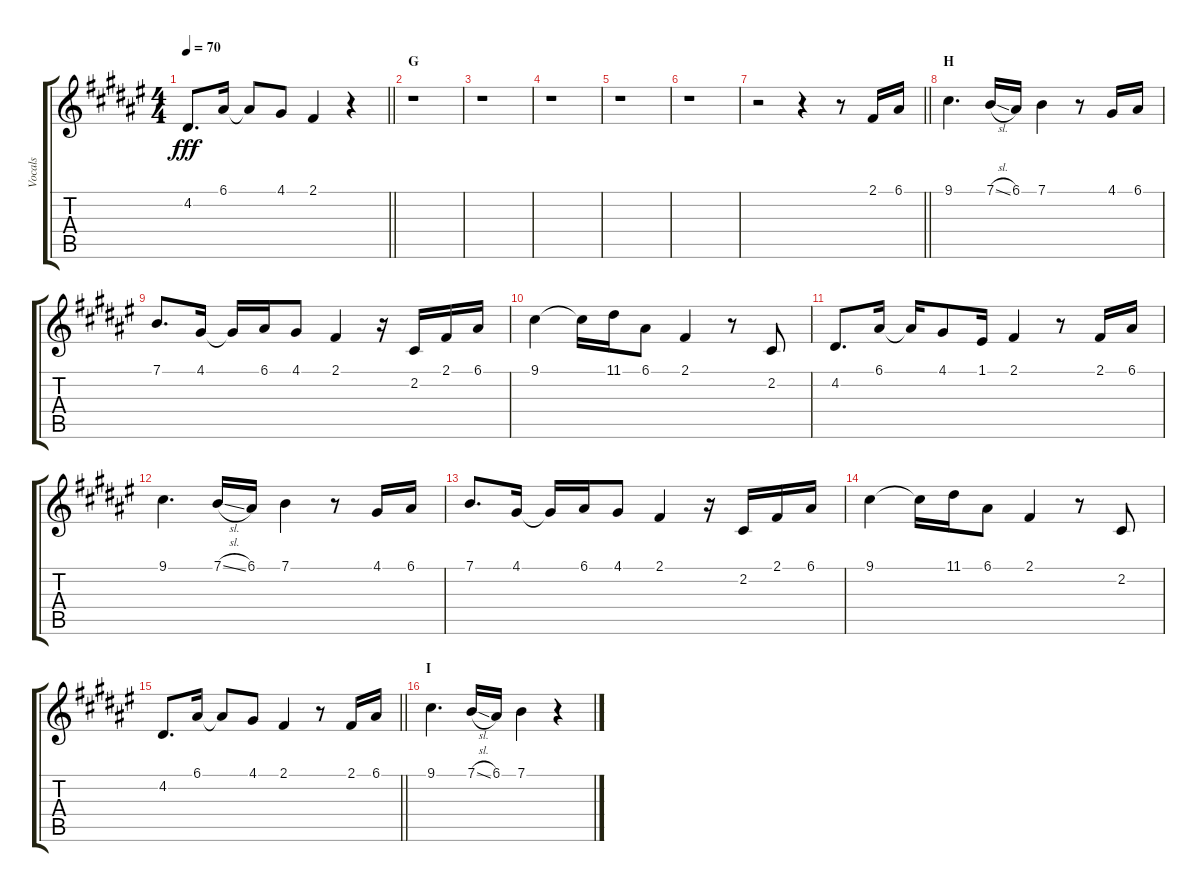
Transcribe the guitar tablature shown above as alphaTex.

\track ("Vocals" "Vocals") {instrument voiceoohs}
\staff {score tabs}
\tuning (E4 B3 G3 D3 A2 E2) {hide}
\ts (4 4)
\tempo 70
\clef g2
\barLineRight lightlight
\ks f#
4.2.8{d dy fff} 6.1.16 6.1{t}.8 4.1.8 2.1.4 r.4 |
\section ("" "G")
r.1 |
r.1 |
r.1 |
r.1 |
r.1 |
\barLineRight lightlight
r.2 r.4 r.8 2.1.16 6.1.16 |
\section ("" "H")
9.1.4{d} 7.1{sl}.16 6.1.16 7.1.4 r.8 4.1.16 6.1.16 |
7.1.8{d} 4.1.16 4.1{t}.16 6.1.16 4.1.8 2.1.4 r.16 2.2.16 2.1.16 6.1.16 |
9.1.4 9.1{t}.16 11.1.16 6.1.8 2.1.4 r.8 2.2.8 |
4.2.8{d} 6.1.16 6.1{t}.16 4.1.8 1.1.16 2.1.4 r.8 2.1.16 6.1.16 |
9.1.4{d} 7.1{sl}.16 6.1.16 7.1.4 r.8 4.1.16 6.1.16 |
7.1.8{d} 4.1.16 4.1{t}.16 6.1.16 4.1.8 2.1.4 r.16 2.2.16 2.1.16 6.1.16 |
9.1.4 9.1{t}.16 11.1.16 6.1.8 2.1.4 r.8 2.2.8 |
\barLineRight lightlight
4.2.8{d} 6.1.16 6.1{t}.8 4.1.8 2.1.4 r.8 2.1.16 6.1.16 |
\section ("" "I")
9.1.4{d} 7.1{sl}.16 6.1.16 7.1.4 r.4
